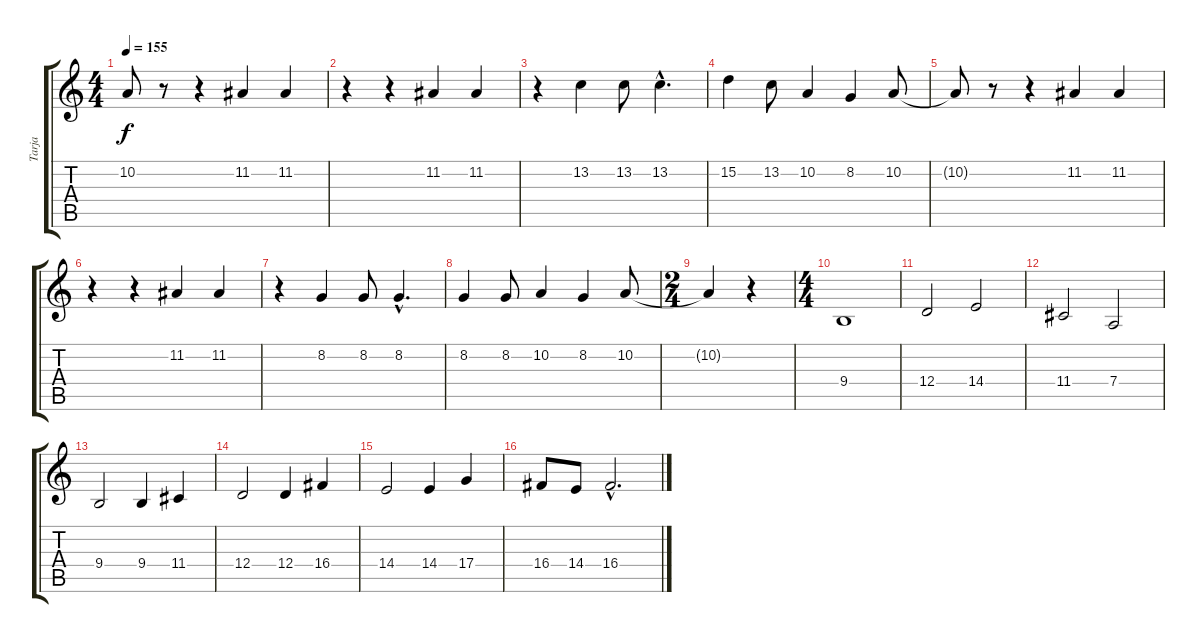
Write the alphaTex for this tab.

\track ("Tarja" "Tarja") {instrument violin}
\staff {score tabs}
\tuning (E4 B3 G3 D3 A2 E2) {hide}
\ts (4 4)
\tempo 155
\clef g2
\ks c
10.2{t}.8{dy f} r.8 r.4 11.2.4 11.2.4 |
r.4 r.4 11.2.4 11.2.4 |
r.4 13.2.4 13.2.8 13.2{hac}.4{d} |
15.2.4 13.2.8 10.2.4 8.2.4 10.2.8 |
10.2{t}.8 r.8 r.4 11.2.4 11.2.4 |
r.4 r.4 11.2.4 11.2.4 |
r.4 8.2.4 8.2.8 8.2{hac}.4{d} |
8.2.4 8.2.8 10.2.4 8.2.4 10.2.8 |
\ts (2 4)
10.2{t}.4 r.4 |
\ts (4 4)
9.4.1 |
12.4.2 14.4.2 |
11.4.2 7.4.2 |
9.4.2 9.4.4 11.4.4 |
12.4.2 12.4.4 16.4.4 |
14.4.2 14.4.4 17.4.4 |
16.4.8 14.4.8 16.4{hac}.2{d}
